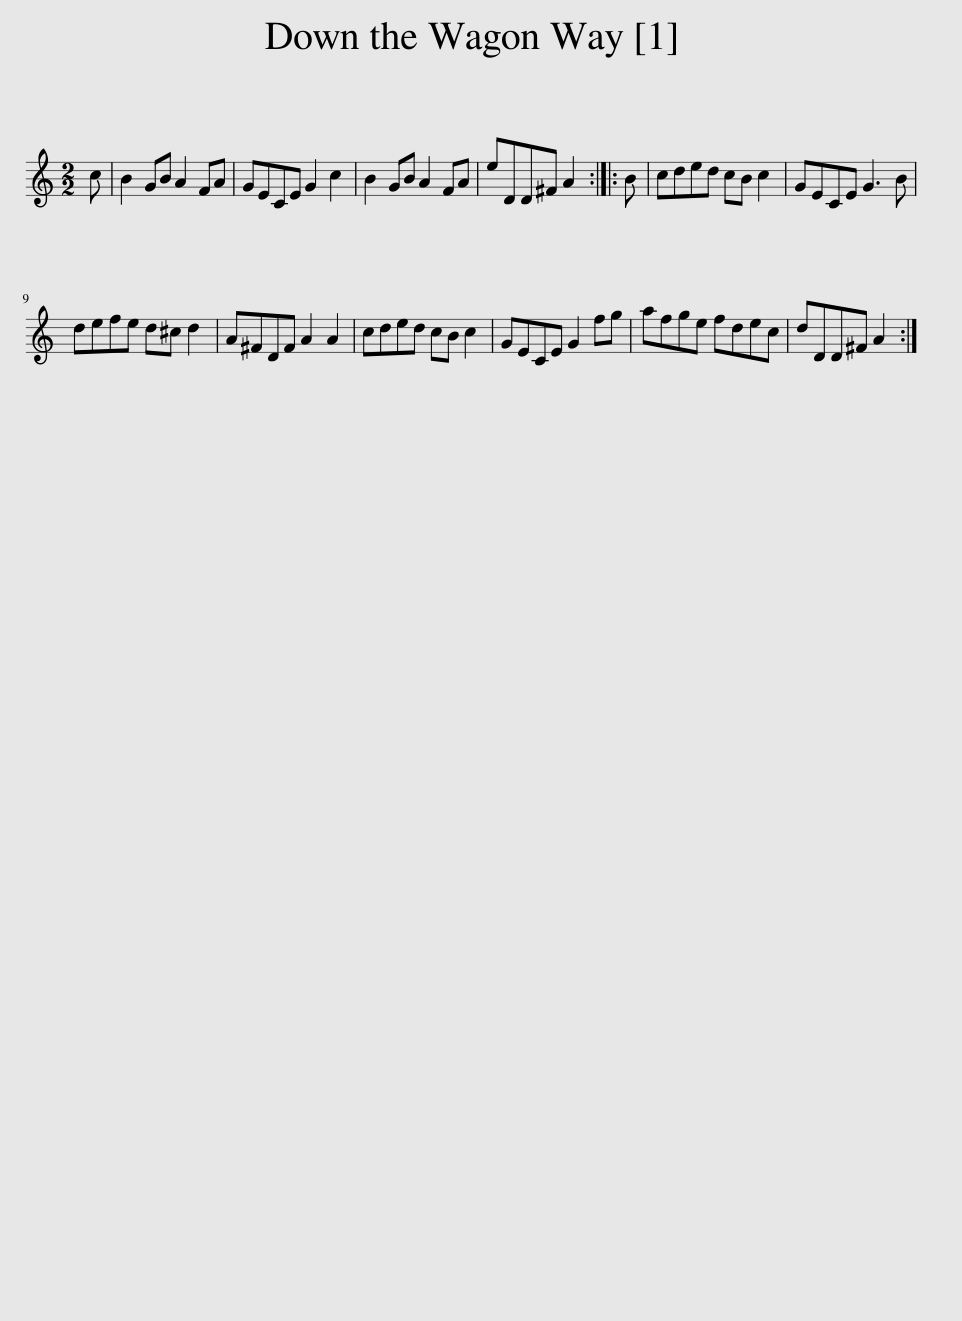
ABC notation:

X:1
L:1/8
M:2/2
I:linebreak $
K:C
V:1 treble
V:1
 c | B2 GB A2 FA | GECE G2 c2 | B2 GB A2 FA | eDD^F A2 :: %5
 B | cded cB c2 | GECE G3 B |$ defe d^c d2 | A^FDF A2 A2 | %10
 cded cB c2 | GECE G2 fg | afge fdec | dDD^F A2 :| %14
